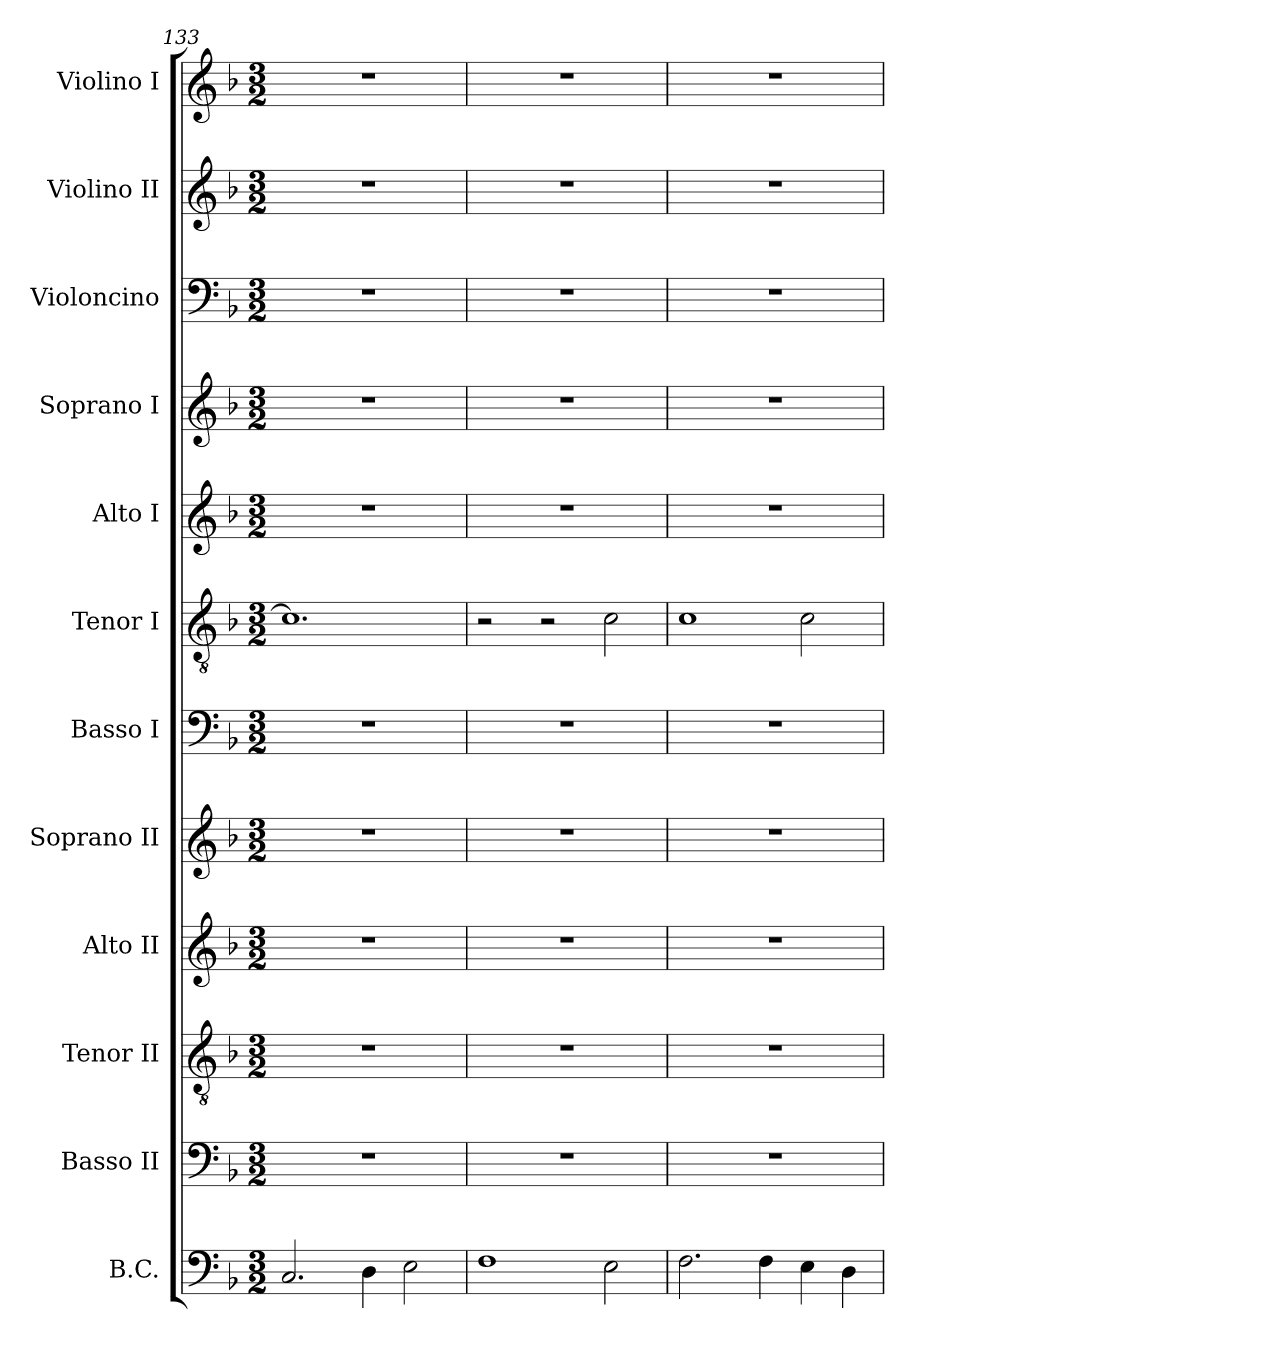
**kern	**kern	**kern	**kern	**kern	**kern	**kern	**kern	**kern	**kern	**kern	**kern
*part12	*part11	*part10	*part9	*part8	*part7	*part6	*part5	*part4	*part3	*part2	*part1
*staff12	*staff11	*staff10	*staff9	*staff8	*staff7	*staff6	*staff5	*staff4	*staff3	*staff2	*staff1
*I"B.C.	*I"Basso II	*I"Tenor II	*I"Alto II	*I"Soprano II	*I"Basso I	*I"Tenor I	*I"Alto I	*I"Soprano I	*I"Violoncino	*I"Violino II	*I"Violino I
*I'BC	*I'B 2	*I'T 2	*I'A 2	*I'S 2	*I'B 1	*I'T 1	*I'A 1	*I'S 1	*I'Vc.	*I'Vln. II	*I'Vln. I
*clefF4	*clefF4	*clefGv2	*clefG2	*clefG2	*clefF4	*clefGv2	*clefG2	*clefG2	*clefF4	*clefG2	*clefG2
*k[b-]	*k[b-]	*k[b-]	*k[b-]	*k[b-]	*k[b-]	*k[b-]	*k[b-]	*k[b-]	*k[b-]	*k[b-]	*k[b-]
*F:	*F:	*F:	*F:	*F:	*F:	*F:	*F:	*F:	*F:	*F:	*F:
*M3/2	*M3/2	*M3/2	*M3/2	*M3/2	*M3/2	*M3/2	*M3/2	*M3/2	*M3/2	*M3/2	*M3/2
=133	=133	=133	=133	=133	=133	=133	=133	=133	=133	=133	=133
2.C/	1.r	1.r	1.r	1.r	1.r	1.c]	1.r	1.r	1.r	1.r	1.r
4D\	.	.	.	.	.	.	.	.	.	.	.
2E\	.	.	.	.	.	.	.	.	.	.	.
=134	=134	=134	=134	=134	=134	=134	=134	=134	=134	=134	=134
1F	1.r	1.r	1.r	1.r	1.r	2r	1.r	1.r	1.r	1.r	1.r
.	.	.	.	.	.	2r	.	.	.	.	.
2E\	.	.	.	.	.	2c\	.	.	.	.	.
=135	=135	=135	=135	=135	=135	=135	=135	=135	=135	=135	=135
2.F\	1.r	1.r	1.r	1.r	1.r	1c	1.r	1.r	1.r	1.r	1.r
4F\	.	.	.	.	.	.	.	.	.	.	.
4E\	.	.	.	.	.	2c\	.	.	.	.	.
4D\	.	.	.	.	.	.	.	.	.	.	.
=	=	=	=	=	=	=	=	=	=	=	=
*-	*-	*-	*-	*-	*-	*-	*-	*-	*-	*-	*-
